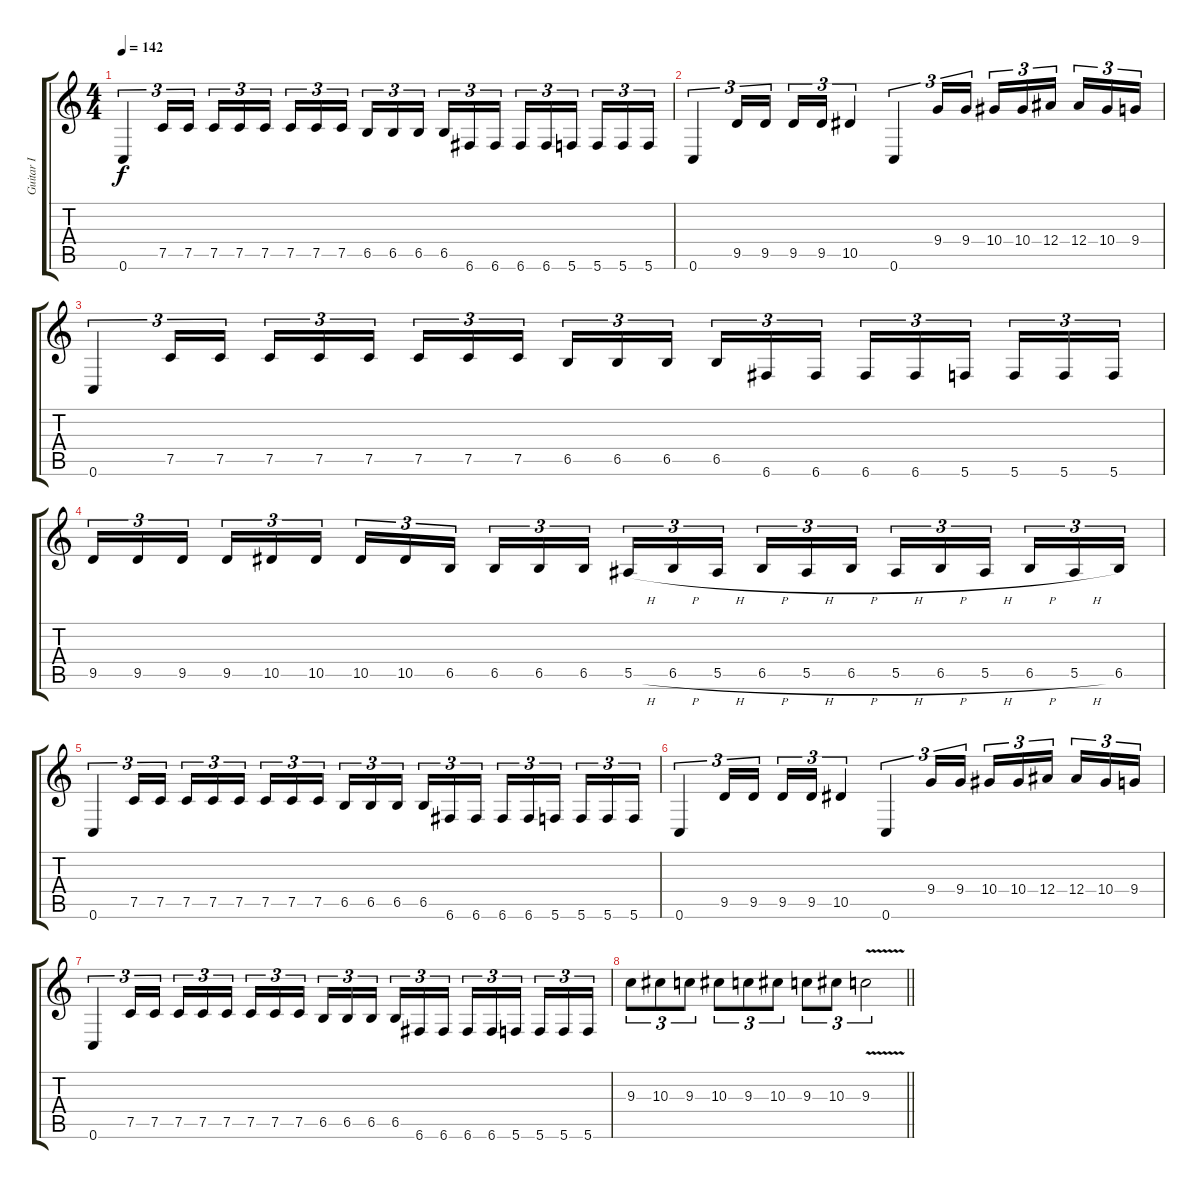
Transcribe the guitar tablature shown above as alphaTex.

\track ("Guitar I" "Guitar I") {instrument distortionguitar}
\staff {score tabs}
\tuning (C4 G3 Eb3 Bb2 F2 C2) {hide}
\ts (4 4)
\tempo 142
\clef g2
\ks c
0.6.4{tu (3 2) dy f} 7.5.16{tu (3 2)} 7.5.16{tu (3 2)} 7.5.16{tu (3 2)} 7.5.16{tu (3 2)} 7.5.16{tu (3 2) beam splitsecondary} 7.5.16{tu (3 2)} 7.5.16{tu (3 2)} 7.5.16{tu (3 2)} 6.5.16{tu (3 2)} 6.5.16{tu (3 2)} 6.5.16{tu (3 2) beam splitsecondary} 6.5.16{tu (3 2)} 6.6.16{tu (3 2)} 6.6.16{tu (3 2)} 6.6.16{tu (3 2)} 6.6.16{tu (3 2)} 5.6.16{tu (3 2) beam splitsecondary} 5.6.16{tu (3 2)} 5.6.16{tu (3 2)} 5.6.16{tu (3 2)} |
0.6.4{tu (3 2)} 9.5.16{tu (3 2)} 9.5.16{tu (3 2)} 9.5.16{tu (3 2)} 9.5.16{tu (3 2)} 10.5.4{tu (3 2)} 0.6.4{tu (3 2)} 9.4.16{tu (3 2)} 9.4.16{tu (3 2)} 10.4.16{tu (3 2)} 10.4.16{tu (3 2)} 12.4.16{tu (3 2) beam splitsecondary} 12.4.16{tu (3 2)} 10.4.16{tu (3 2)} 9.4.16{tu (3 2)} |
0.6.4{tu (3 2)} 7.5.16{tu (3 2)} 7.5.16{tu (3 2)} 7.5.16{tu (3 2)} 7.5.16{tu (3 2)} 7.5.16{tu (3 2) beam splitsecondary} 7.5.16{tu (3 2)} 7.5.16{tu (3 2)} 7.5.16{tu (3 2)} 6.5.16{tu (3 2)} 6.5.16{tu (3 2)} 6.5.16{tu (3 2) beam splitsecondary} 6.5.16{tu (3 2)} 6.6.16{tu (3 2)} 6.6.16{tu (3 2)} 6.6.16{tu (3 2)} 6.6.16{tu (3 2)} 5.6.16{tu (3 2) beam splitsecondary} 5.6.16{tu (3 2)} 5.6.16{tu (3 2)} 5.6.16{tu (3 2)} |
9.5.16{tu (3 2)} 9.5.16{tu (3 2)} 9.5.16{tu (3 2) beam splitsecondary} 9.5.16{tu (3 2)} 10.5.16{tu (3 2)} 10.5.16{tu (3 2)} 10.5.16{tu (3 2)} 10.5.16{tu (3 2)} 6.5.16{tu (3 2) beam splitsecondary} 6.5.16{tu (3 2)} 6.5.16{tu (3 2)} 6.5.16{tu (3 2)} 5.5{h}.16{tu (3 2)} 6.5{h}.16{tu (3 2)} 5.5{h}.16{tu (3 2) beam splitsecondary} 6.5{h}.16{tu (3 2)} 5.5{h}.16{tu (3 2)} 6.5{h}.16{tu (3 2)} 5.5{h}.16{tu (3 2)} 6.5{h}.16{tu (3 2)} 5.5{h}.16{tu (3 2) beam splitsecondary} 6.5{h}.16{tu (3 2)} 5.5{h}.16{tu (3 2)} 6.5.16{tu (3 2)} |
0.6.4{tu (3 2)} 7.5.16{tu (3 2)} 7.5.16{tu (3 2)} 7.5.16{tu (3 2)} 7.5.16{tu (3 2)} 7.5.16{tu (3 2) beam splitsecondary} 7.5.16{tu (3 2)} 7.5.16{tu (3 2)} 7.5.16{tu (3 2)} 6.5.16{tu (3 2)} 6.5.16{tu (3 2)} 6.5.16{tu (3 2) beam splitsecondary} 6.5.16{tu (3 2)} 6.6.16{tu (3 2)} 6.6.16{tu (3 2)} 6.6.16{tu (3 2)} 6.6.16{tu (3 2)} 5.6.16{tu (3 2) beam splitsecondary} 5.6.16{tu (3 2)} 5.6.16{tu (3 2)} 5.6.16{tu (3 2)} |
0.6.4{tu (3 2)} 9.5.16{tu (3 2)} 9.5.16{tu (3 2)} 9.5.16{tu (3 2)} 9.5.16{tu (3 2)} 10.5.4{tu (3 2)} 0.6.4{tu (3 2)} 9.4.16{tu (3 2)} 9.4.16{tu (3 2)} 10.4.16{tu (3 2)} 10.4.16{tu (3 2)} 12.4.16{tu (3 2) beam splitsecondary} 12.4.16{tu (3 2)} 10.4.16{tu (3 2)} 9.4.16{tu (3 2)} |
0.6.4{tu (3 2)} 7.5.16{tu (3 2)} 7.5.16{tu (3 2)} 7.5.16{tu (3 2)} 7.5.16{tu (3 2)} 7.5.16{tu (3 2) beam splitsecondary} 7.5.16{tu (3 2)} 7.5.16{tu (3 2)} 7.5.16{tu (3 2)} 6.5.16{tu (3 2)} 6.5.16{tu (3 2)} 6.5.16{tu (3 2) beam splitsecondary} 6.5.16{tu (3 2)} 6.6.16{tu (3 2)} 6.6.16{tu (3 2)} 6.6.16{tu (3 2)} 6.6.16{tu (3 2)} 5.6.16{tu (3 2) beam splitsecondary} 5.6.16{tu (3 2)} 5.6.16{tu (3 2)} 5.6.16{tu (3 2)} |
\barLineRight lightlight
9.3.8{tu (3 2)} 10.3.8{tu (3 2)} 9.3.8{tu (3 2)} 10.3.8{tu (3 2)} 9.3.8{tu (3 2)} 10.3.8{tu (3 2)} 9.3.8{tu (3 2)} 10.3.8{tu (3 2)} 9.3{v}.2{tu (3 2)}
